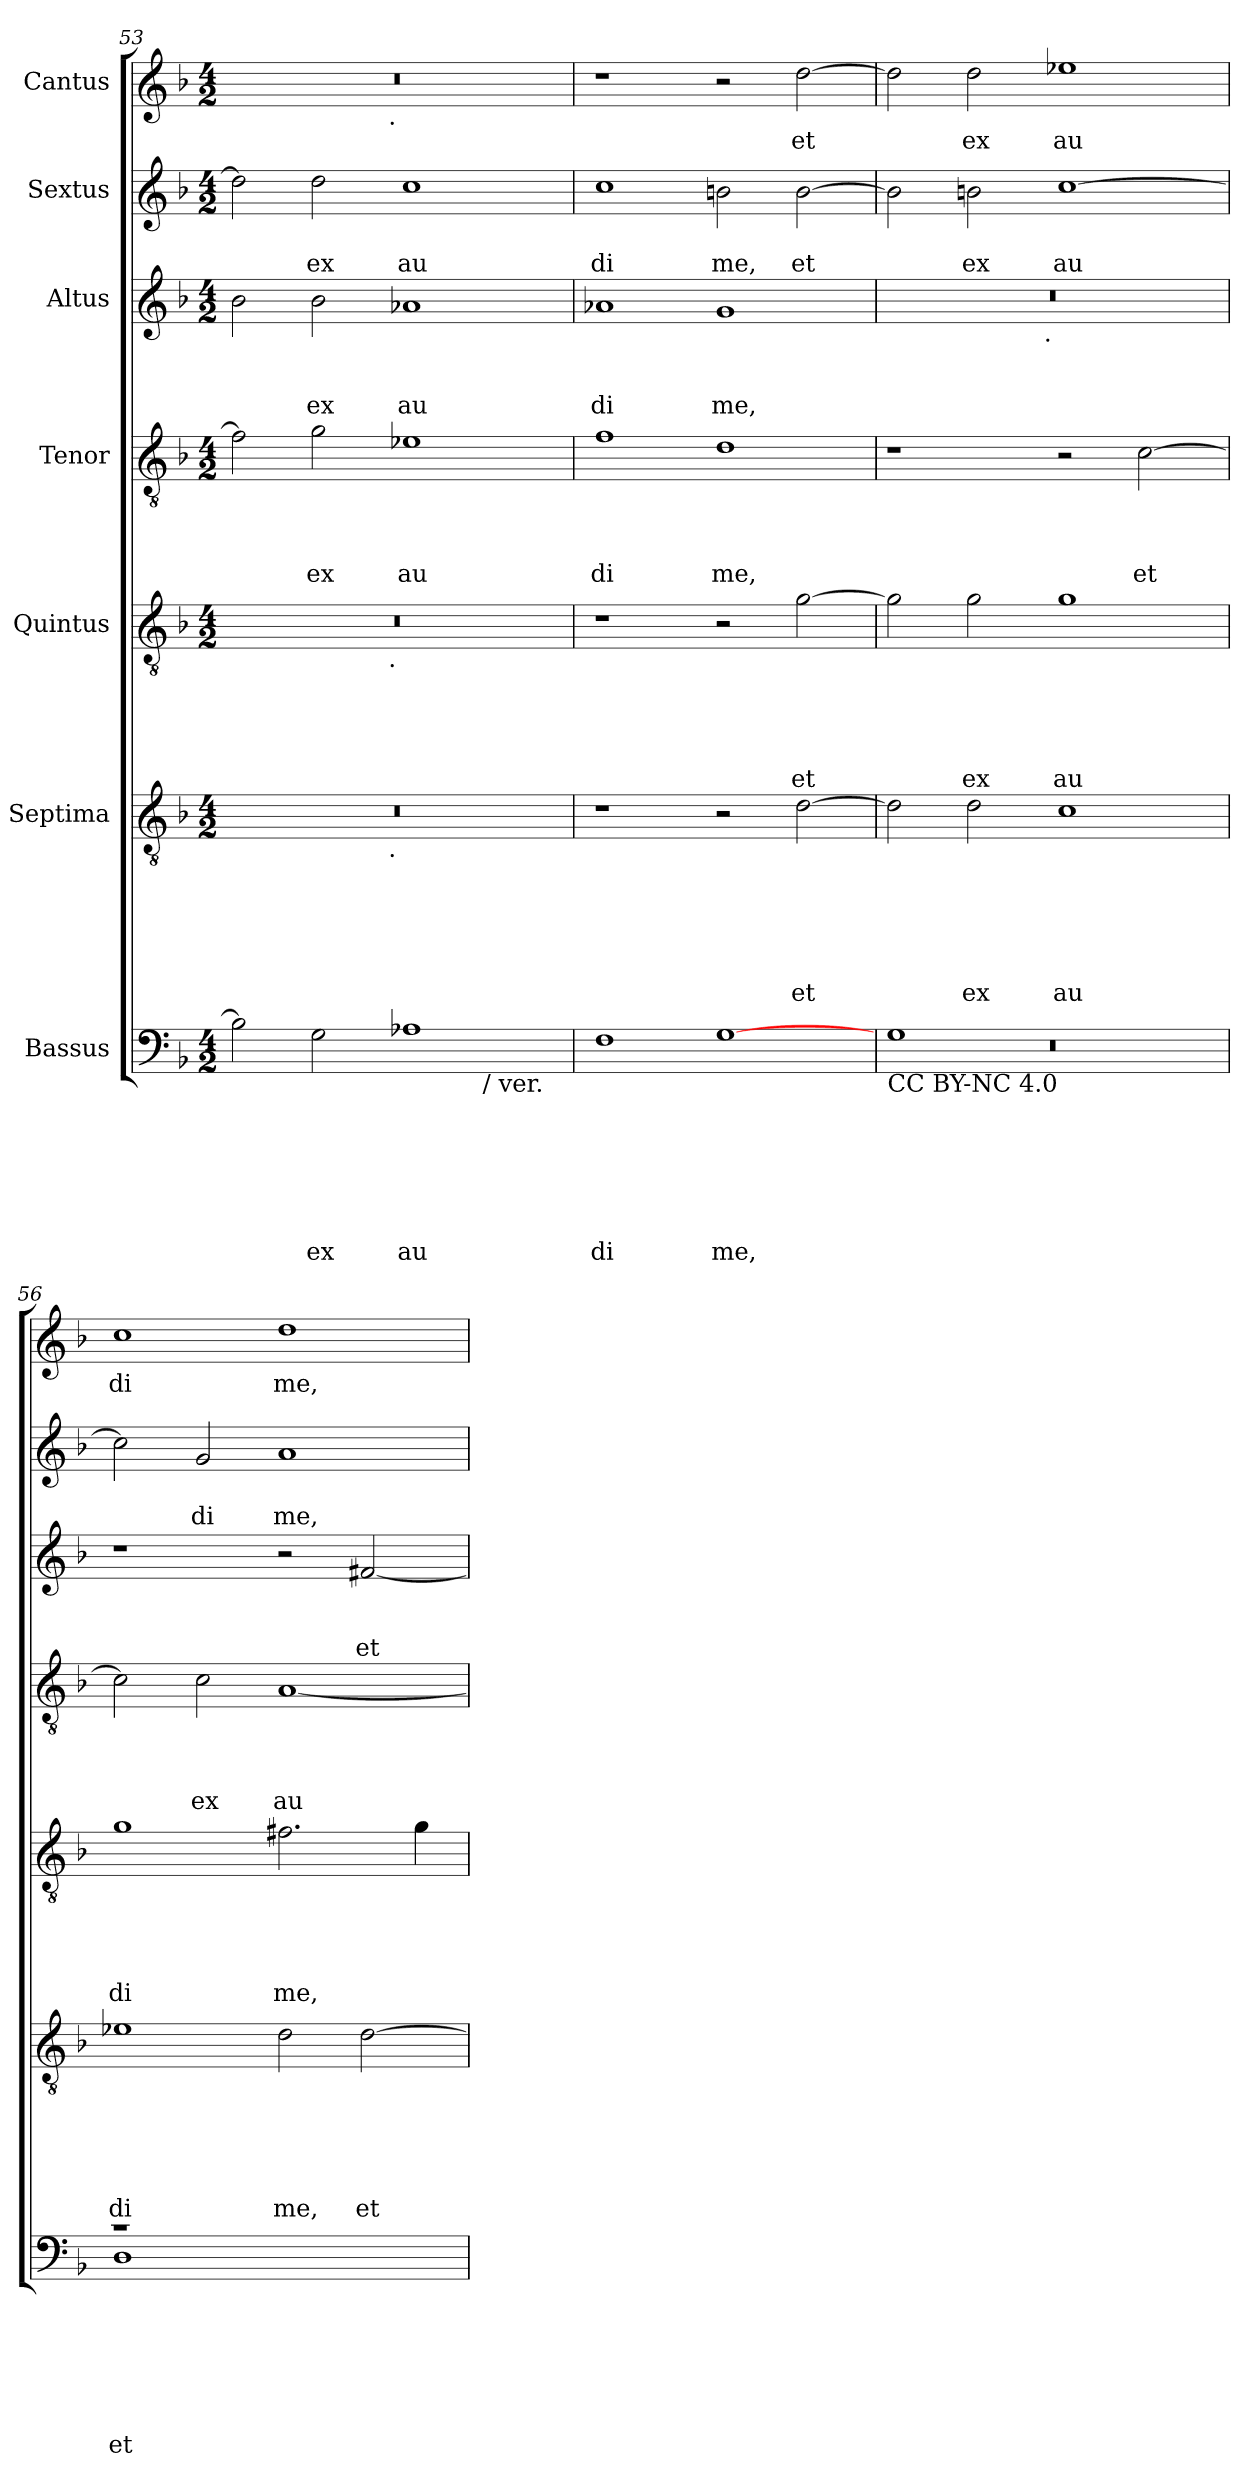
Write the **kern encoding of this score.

**kern	**text	**text	**text	**text	**text	**text	**text	**kern	**text	**text	**text	**text	**text	**text	**kern	**text	**text	**text	**text	**text	**kern	**text	**text	**text	**text	**kern	**text	**text	**text	**kern	**text	**text	**kern	**text
*part7	*part7	*part7	*part7	*part7	*part7	*part7	*part7	*part6	*part6	*part6	*part6	*part6	*part6	*part6	*part5	*part5	*part5	*part5	*part5	*part5	*part4	*part4	*part4	*part4	*part4	*part3	*part3	*part3	*part3	*part2	*part2	*part2	*part1	*part1
*staff7	*staff7	*staff7	*staff7	*staff7	*staff7	*staff7	*staff7	*staff6	*staff6	*staff6	*staff6	*staff6	*staff6	*staff6	*staff5	*staff5	*staff5	*staff5	*staff5	*staff5	*staff4	*staff4	*staff4	*staff4	*staff4	*staff3	*staff3	*staff3	*staff3	*staff2	*staff2	*staff2	*staff1	*staff1
*I"Bassus	*	*	*	*	*	*	*	*I"Septima	*	*	*	*	*	*	*I"Quintus	*	*	*	*	*	*I"Tenor	*	*	*	*	*I"Altus	*	*	*	*I"Sextus	*	*	*I"Cantus	*
*clefF4	*	*	*	*	*	*	*	*clefGv2	*	*	*	*	*	*	*clefGv2	*	*	*	*	*	*clefGv2	*	*	*	*	*clefG2	*	*	*	*clefG2	*	*	*clefG2	*
*ITrd-3c-5	*	*	*	*	*	*	*	*	*	*	*	*	*	*	*ITrd-3c-5	*	*	*	*	*	*ITrd-3c-5	*	*	*	*	*ITrd-3c-5	*	*	*	*ITrd-3c-5	*	*	*ITrd-3c-5	*
*k[b-e-]	*	*	*	*	*	*	*	*k[b-]	*	*	*	*	*	*	*k[b-e-]	*	*	*	*	*	*k[b-e-]	*	*	*	*	*k[b-e-]	*	*	*	*k[b-e-]	*	*	*k[b-e-]	*
*B-:	*	*	*	*	*	*	*	*F:	*	*	*	*	*	*	*B-:	*	*	*	*	*	*B-:	*	*	*	*	*B-:	*	*	*	*B-:	*	*	*B-:	*
*M4/2	*	*	*	*	*	*	*	*M4/2	*	*	*	*	*	*	*M4/2	*	*	*	*	*	*M4/2	*	*	*	*	*M4/2	*	*	*	*M4/2	*	*	*M4/2	*
=53	=53	=53	=53	=53	=53	=53	=53	=53	=53	=53	=53	=53	=53	=53	=53	=53	=53	=53	=53	=53	=53	=53	=53	=53	=53	=53	=53	=53	=53	=53	=53	=53	=53	=53
*^	*	*	*	*	*	*	*	*^	*	*	*	*	*	*	*^	*	*	*	*	*	*	*	*	*	*	*	*	*	*	*	*	*	*^	*
2e-\]	1.ryy	.	.	.	.	.	.	.	0r	2ryy	.	.	.	.	.	.	0r	2ryy	.	.	.	.	.	2b-\]	.	.	.	.	2ee-\	.	.	.	2gg\]	.	.	0r	2ryy	.
!	!	!	!	!	!	!	!	!LO:LY:b	!	!	!	!	!	!	!	!	!	!	!	!	!	!	!	!	!	!	!	!LO:LY:b	!	!	!	!LO:LY:b	!	!	!LO:LY:b	!	!	!
2c\	.	.	.	.	.	.	.	ex	.	4...ryy	.	.	.	.	.	.	.	4...ryy	.	.	.	.	.	2cc\	.	.	.	ex	2ee-\	.	.	ex	2gg\	.	ex	.	4...ryy	.
!	!	!	!	!	!	!	!	!	!	!	!	!	!	!	!	!	!	!	!	!	!	!	!	!	!	!	!	!	!	!	!	!	!	!	!	!	!LO:TX:b:t=.	!
!	!	!	!	!	!	!	!	!	!	!	!	!	!	!	!	!	!	!LO:TX:b:t=.	!	!	!	!	!	!	!	!	!	!	!	!	!	!	!	!	!	!	!	!
!	!	!	!	!	!	!	!	!	!	!LO:TX:b:t=.	!	!	!	!	!	!	!	!	!	!	!	!	!	!	!	!	!	!	!	!	!	!	!	!	!	!	!	!
.	.	.	.	.	.	.	.	.	.	1ryy	.	.	.	.	.	.	.	1ryy	.	.	.	.	.	.	.	.	.	.	.	.	.	.	.	.	.	.	1ryy	.
!	!	!	!	!	!	!	!	!LO:LY:b	!	!	!	!	!	!	!	!	!	!	!	!	!	!	!	!	!	!	!	!LO:LY:b	!	!	!	!LO:LY:b	!	!	!LO:LY:b	!	!	!
1d-X	.	.	.	.	.	.	.	au	.	.	.	.	.	.	.	.	.	.	.	.	.	.	.	1a-X	.	.	.	au	1dd-X	.	.	au	1ff	.	au	.	.	.
!	!LO:TX:b:t=/ ver.	!	!	!	!	!	!	!	!	!	!	!	!	!	!	!	!	!	!	!	!	!	!	!	!	!	!	!	!	!	!	!	!	!	!	!	!	!
.	2ryy	.	.	.	.	.	.	.	.	.	.	.	.	.	.	.	.	.	.	.	.	.	.	.	.	.	.	.	.	.	.	.	.	.	.	.	.	.
.	.	.	.	.	.	.	.	.	.	32ryy	.	.	.	.	.	.	.	32ryy	.	.	.	.	.	.	.	.	.	.	.	.	.	.	.	.	.	.	32ryy	.
=54	=54	=54	=54	=54	=54	=54	=54	=54	=54	=54	=54	=54	=54	=54	=54	=54	=54	=54	=54	=54	=54	=54	=54	=54	=54	=54	=54	=54	=54	=54	=54	=54	=54	=54	=54	=54	=54	=54
!LO:TX:b:t=2021-11-28)	!	!	!	!	!	!	!	!	!	!	!	!	!	!	!	!	!	!	!	!	!	!	!	!	!	!	!	!	!	!	!	!	!	!	!	!	!	!
!	!	!	!	!	!	!	!	!LO:LY:b	!	!	!	!	!	!	!	!	!	!	!	!	!	!	!	!	!	!	!	!LO:LY:b	!	!	!	!LO:LY:b	!	!	!LO:LY:b	!	!	!
*v	*v	*	*	*	*	*	*	*	*	*	*	*	*	*	*	*	*v	*v	*	*	*	*	*	*	*	*	*	*	*	*	*	*	*	*	*	*v	*v	*
*	*	*	*	*	*	*	*	*v	*v	*	*	*	*	*	*	*	*	*	*	*	*	*	*	*	*	*	*	*	*	*	*	*	*	*	*
1B-	.	.	.	.	.	.	di	1r	.	.	.	.	.	.	1r	.	.	.	.	.	1b-	.	.	.	di	1dd-X	.	.	di	1ff	.	di	1r	.
!	!	!	!	!	!	!	!LO:LY:b	!	!	!	!	!	!	!	!	!	!	!	!	!	!	!	!	!	!LO:LY:b	!	!	!	!LO:LY:b	!	!	!LO:LY:b	!	!
[>1c	.	.	.	.	.	.	me,	2r	.	.	.	.	.	.	2r	.	.	.	.	.	1g	.	.	.	me,	1cc	.	.	me,	2een\	.	me,	2r	.
!	!	!	!	!	!	!	!	!	!	!	!	!	!	!LO:LY:b	!	!	!	!	!	!LO:LY:b	!	!	!	!	!	!	!	!	!	!	!	!LO:LY:b	!	!LO:LY:b
.	.	.	.	.	.	.	.	[>2d\	.	.	.	.	.	et	[>2cc\	.	.	.	.	et	.	.	.	.	.	.	.	.	.	[>2ee\	.	et	[>2gg\	et
=55	=55	=55	=55	=55	=55	=55	=55	=55	=55	=55	=55	=55	=55	=55	=55	=55	=55	=55	=55	=55	=55	=55	=55	=55	=55	=55	=55	=55	=55	=55	=55	=55	=55	=55
*^	*	*	*	*	*	*	*	*	*	*	*	*	*	*	*	*	*	*	*	*	*	*	*	*	*	*	*	*	*	*	*	*	*	*
*	*^	*	*	*	*	*	*	*	*	*	*	*	*	*	*	*	*	*	*	*	*	*	*	*	*	*	*	*	*	*	*	*	*	*	*
!LO:TX:b:t=CC BY-NC 4.0	!	!	!	!	!	!	!	!	!	!	!	!	!	!	!	!	!	!	!	!	!	!	!	!	!	!	!	!	!	!	!	!	!	!	!	!
!	!	!LO:N:vis=1	!	!	!	!	!	!	!	!	!	!	!	!	!	!	!	!	!	!	!	!	!	!	!	!	!	!	!	!	!	!	!	!	!	!
*	*	*	*	*	*	*	*	*	*	*	*	*	*	*	*	*	*	*	*	*	*	*	*	*	*	*	*	*^	*	*	*	*	*	*	*	*
0ryy	1c	0r	.	.	.	.	.	.	.	2d\]	.	.	.	.	.	.	2cc\]	.	.	.	.	.	1r	.	.	.	.	0r	2ryy	.	.	.	2ee\]	.	.	2gg\]	.
!	!	!	!	!	!	!	!	!	!	!	!	!	!	!	!	!LO:LY:b	!	!	!	!	!	!LO:LY:b	!	!	!	!	!	!	!	!	!	!	!	!	!LO:LY:b	!	!LO:LY:b
.	.	.	.	.	.	.	.	.	.	2d\	.	.	.	.	.	ex	2cc\	.	.	.	.	ex	.	.	.	.	.	.	4...ryy	.	.	.	2een\	.	ex	2gg\	ex
!	!	!	!	!	!	!	!	!	!	!	!	!	!	!	!	!	!	!	!	!	!	!	!	!	!	!	!	!	!LO:TX:b:t=.	!	!	!	!	!	!	!	!
.	.	.	.	.	.	.	.	.	.	.	.	.	.	.	.	.	.	.	.	.	.	.	.	.	.	.	.	.	1ryy	.	.	.	.	.	.	.	.
!	!	!	!	!	!	!	!	!	!	!	!	!	!	!	!	!LO:LY:b	!	!	!	!	!	!LO:LY:b	!	!	!	!	!	!	!	!	!	!	!	!	!LO:LY:b	!	!LO:LY:b
.	1ryy	.	.	.	.	.	.	.	.	1c	.	.	.	.	.	au	1cc	.	.	.	.	au	2r	.	.	.	.	.	.	.	.	.	[>1ff	.	au	1aa-X	au
!	!	!	!	!	!	!	!	!	!	!	!	!	!	!	!	!	!	!	!	!	!	!	!	!	!	!	!LO:LY:b	!	!	!	!	!	!	!	!	!	!
.	.	.	.	.	.	.	.	.	.	.	.	.	.	.	.	.	.	.	.	.	.	.	[>2f\	.	.	.	et	.	.	.	.	.	.	.	.	.	.
.	.	.	.	.	.	.	.	.	.	.	.	.	.	.	.	.	.	.	.	.	.	.	.	.	.	.	.	.	32ryy	.	.	.	.	.	.	.	.
=56	=56	=56	=56	=56	=56	=56	=56	=56	=56	=56	=56	=56	=56	=56	=56	=56	=56	=56	=56	=56	=56	=56	=56	=56	=56	=56	=56	=56	=56	=56	=56	=56	=56	=56	=56	=56	=56
!	!	!	!	!	!	!	!	!	!LO:LY:b	!	!	!	!	!	!	!LO:LY:b	!	!	!	!	!	!LO:LY:b	!	!	!	!	!	!	!	!	!	!	!	!	!	!	!LO:LY:b
*	*v	*v	*	*	*	*	*	*	*	*	*	*	*	*	*	*	*	*	*	*	*	*	*	*	*	*	*	*v	*v	*	*	*	*	*	*	*	*
1rc	1G	.	.	.	.	.	.	et	1e-X	.	.	.	.	.	di	1cc	.	.	.	.	di	2f\]	.	.	.	.	1r	.	.	.	2ff\]	.	.	1ff	di
!	!	!	!	!	!	!	!	!	!	!	!	!	!	!	!	!	!	!	!	!	!	!	!	!	!	!LO:LY:b	!	!	!	!	!	!	!LO:LY:b	!	!
.	.	.	.	.	.	.	.	.	.	.	.	.	.	.	.	.	.	.	.	.	.	2f\	.	.	.	ex	.	.	.	.	2cc/	.	di	.	.
!	!	!	!	!	!	!	!	!	!	!	!	!	!	!	!LO:LY:b	!	!	!	!	!	!LO:LY:b	!	!	!	!	!LO:LY:b	!	!	!	!	!	!	!LO:LY:b	!	!LO:LY:b
1ryy	1ryy	.	.	.	.	.	.	.	2d\	.	.	.	.	.	me,	2.bn\	.	.	.	.	me,	[>1d	.	.	.	au	2r	.	.	.	1dd	.	me,	1gg	me,
!	!	!	!	!	!	!	!	!	!	!	!	!	!	!	!LO:LY:b	!	!	!	!	!	!	!	!	!	!	!	!	!	!	!LO:LY:b	!	!	!	!	!
.	.	.	.	.	.	.	.	.	[>2d\	.	.	.	.	.	et	.	.	.	.	.	.	.	.	.	.	.	[>2bn/	.	.	et	.	.	.	.	.
.	.	.	.	.	.	.	.	.	.	.	.	.	.	.	.	4cc\	.	.	.	.	.	.	.	.	.	.	.	.	.	.	.	.	.	.	.
*v	*v	*	*	*	*	*	*	*	*	*	*	*	*	*	*	*	*	*	*	*	*	*	*	*	*	*	*	*	*	*	*	*	*	*	*
=	=	=	=	=	=	=	=	=	=	=	=	=	=	=	=	=	=	=	=	=	=	=	=	=	=	=	=	=	=	=	=	=	=	=
*-	*-	*-	*-	*-	*-	*-	*-	*-	*-	*-	*-	*-	*-	*-	*-	*-	*-	*-	*-	*-	*-	*-	*-	*-	*-	*-	*-	*-	*-	*-	*-	*-	*-	*-
